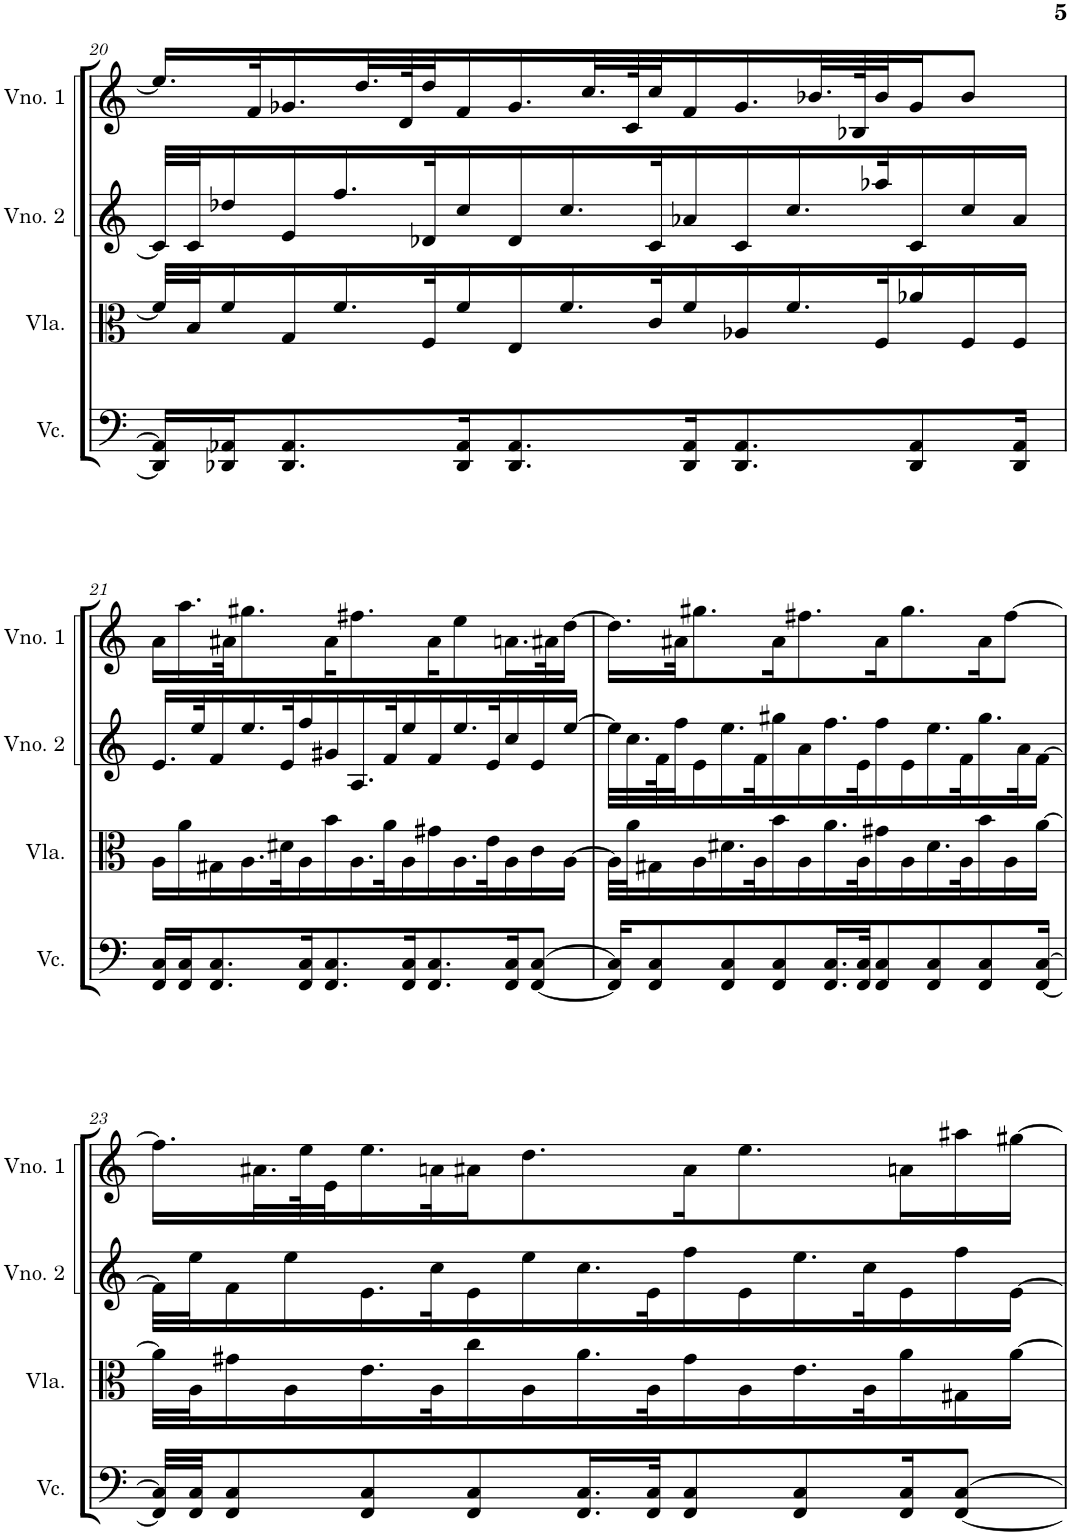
**kern	**kern	**kern	**kern
*part4	*part3	*part2	*part1
*staff4	*staff3	*staff2	*staff1
*I"Violoncelo	*I"Viola	*I"Violino 2	*I"Violino 1
*I'Vc.	*I'Vla.	*I'Vno. 2	*I'Vno. 1
!!LO:PB:g=z
*clefF4	*clefC3	*clefG2	*clefG2
*k[]	*k[]	*k[]	*k[]
*M4/4	*M4/4	*M4/4	*M4/4
=20	=20	=20	=20
16DD-/] 16AA-/]LL	32f/LLL]	32c/LLL]	16.ee/LL]
.	32B/J	32c/J	.
16DD-X/ 16AA-X/J	16f/	16dd-X/	.
.	.	.	32f/K
8.DD-/ 8.AA-/	16G/	16e/	16.g-X/
.	16.f/	16.ff/	.
.	.	.	32.dd/L
.	.	.	64d/K
.	32F/K	32d-X/K	32dd/J
16DD-/ 16AA-/K	16f/	16cc/	16f/
8.DD-/ 8.AA-/	16E/	16d-/	16.g-/
.	16.f/	16.cc/	.
.	.	.	32.cc/L
.	.	.	64c/K
.	32c/K	32c/K	32cc/J
16DD-/ 16AA-/K	16f/	16a-X/	16f/
8.DD-/ 8.AA-/	16A-X/	16c/	16.g-/
.	16.f/	16.cc/	.
.	.	.	32.b-X/L
.	.	.	64B-X/K
.	32F/K	32aa-X/K	32b-/J
8DD-/ 8AA-/	16a-X/	16c/	16g-/J
.	16F/	16cc/	8b-/J
16DD-/ 16AA-/Jk	16F/JJ	16a-/JJ	.
!!LO:LB:g=z
=21	=21	=21	=21
16FF/ 16C/LL	16A\LL	16.e/LL	16a\LL
16FF/ 16C/J	16a\	.	16.aa\
.	.	32ee/K	.
8.FF/ 8.C/	16G#X\	16f/	.
.	.	.	32a#X\JK
.	16.A\	16.ee/	8.gg#X\
.	32d#X\K	32e/K	.
16FF/ 16C/K	16A\	16ff/	.
8.FF/ 8.C/	16b\	16g#X/	16a#\K
.	16.A\	16.A/	8.ff#X\
.	32a\K	32f/K	.
16FF/ 16C/K	16A\	16ee/	.
8.FF/ 8.C/	16g#X\	16f/	16a#\K
.	16.A\	16.ee/	8ee\
.	32e\K	32e/K	.
16FF/ 16C/K	16A\	16cc/	16.an\L
[8FF/ [8C/J	16c\	16e/	.
.	.	.	32a#X\K
.	[16A\JJ	[16ee/JJ	[16dd\JJ
=22	=22	=22	=22
16FF/] 16C/]KL	32A\LLL]	32ee\LLL]	16.dd\LL]
.	32a\J	32.cc\	.
8FF/ 8C/	16G#X\	.	.
.	.	64f\K	.
.	.	32ff\J	32a#X\JK
.	16A\	16e\	8.gg#X\
8FF/ 8C/	16.d#X\	16.ee\	.
.	32A\K	32f\K	.
8FF/ 8C/	16b\	16gg#X\	16a#\K
.	16A\	16a\	8.ff#X\
16.FF/ 16.C/L	16.a\	16.ff\	.
32FF/ 32C/JK	32A\K	32e\K	.
8FF/ 8C/	16g#X\	16ff\	16a#\K
.	16A\	16e\	8.gg#\
8FF/ 8C/	16.d#\	16.ee\	.
.	32A\K	32f\K	.
8FF/ 8C/	16b\	16.gg#\	16a#\K
.	16A\	.	[8ff#\J
.	.	32a\K	.
[16FF/ [16C/Jk	[16a\JJ	[16f\JJ	.
!!LO:LB:g=z
=23	=23	=23	=23
32FF/] 32C/]LLL	32a\LLL]	32f\LLL]	16.ff#\LL]
32FF/ 32C/JJ	32A\J	32ee\J	.
8FF/ 8C/	16g#X\	16f\	.
.	.	.	32.a#X\L
.	16A\	16ee\	.
.	.	.	64ee\K
.	.	.	32e\J
8FF/ 8C/	16.e\	16.e\	16.ee\
.	32A\K	32cc\K	32an\K
8FF/ 8C/	16cc\	16e\	16a#X\J
.	16A\	16ee\	8.dd\
16.FF/ 16.C/L	16.a\	16.cc\	.
32FF/ 32C/JK	32A\K	32e\K	.
8FF/ 8C/	16g#\	16ff\	16a#\K
.	16A\	16e\	8.ee\
8FF/ 8C/	16.e\	16.ee\	.
.	32A\K	32cc\K	.
16FF/ 16C/K	16a\	16e\	16an\L
[8FF/ [8C/J	16G#X\	16ff\	16aa#X\
.	[16a\JJ	[16e\JJ	[16gg#X\JJ
=	=	=	=
*-	*-	*-	*-
